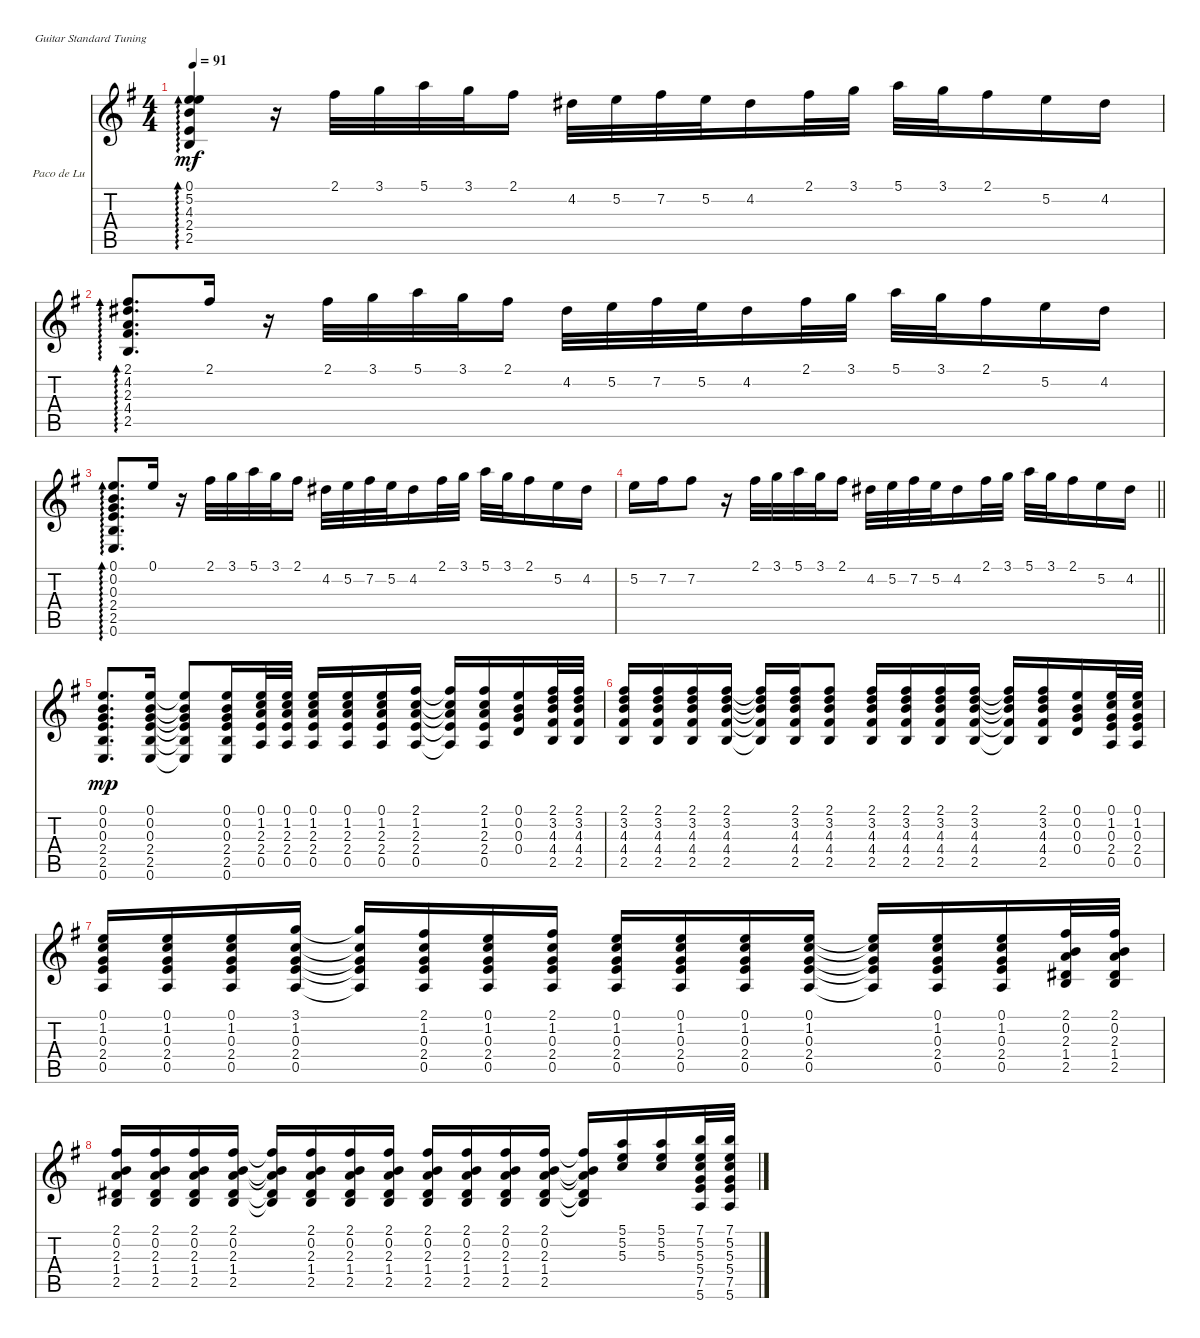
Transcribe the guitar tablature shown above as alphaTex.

\bracketExtendMode nobrackets
\firstSystemTrackNameOrientation horizontal
\otherSystemsTrackNameOrientation horizontal
\track ("Paco de Lucía (Nylon)" "Paco de Lu") {instrument acousticguitarnylon}
\staff {score tabs}
\tuning (E4 B3 G3 D3 A2 E2)
\ts (4 4)
\tempo 91
\clef g2
\ks g
(0.1 5.2 4.3 2.4 2.5).4{ad 0 dy mf} r.16 2.1.32 3.1.32 5.1.32 3.1.32 2.1.16 4.2.32 5.2.32 7.2.32 5.2.32 4.2.16 2.1.32 3.1.32 5.1.32 3.1.32 2.1.16 5.2.16 4.2.16 |
(2.1 4.2 2.3 4.4 2.5).8{d ad 0} 2.1.16 r.16 2.1.32 3.1.32 5.1.32 3.1.32 2.1.16 4.2.32 5.2.32 7.2.32 5.2.32 4.2.16 2.1.32 3.1.32 5.1.32 3.1.32 2.1.16 5.2.16 4.2.16 |
(0.1 0.2 0.3 2.4 2.5 0.6).8{d ad 0} 0.1.16 r.16 2.1.32 3.1.32 5.1.32 3.1.32 2.1.16 4.2.32 5.2.32 7.2.32 5.2.32 4.2.16 2.1.32 3.1.32 5.1.32 3.1.32 2.1.16 5.2.16 4.2.16 |
\barLineRight lightlight
5.2.16 7.2.16 7.2.8 r.16 2.1.32 3.1.32 5.1.32 3.1.32 2.1.16 4.2.32 5.2.32 7.2.32 5.2.32 4.2.16 2.1.32 3.1.32 5.1.32 3.1.32 2.1.16 5.2.16 4.2.16 |
\section ("" "")
(0.1 0.2 0.3 2.4 2.5 0.6).8{d dy mp} (0.1 0.2 0.3 2.4 2.5 0.6).16 (0.1{t} 0.2{t} 0.3{t} 2.4{t} 2.5{t} 0.6{t}).8 (0.1 0.2 0.3 2.4 2.5 0.6).16 (0.1 1.2 2.3 2.4 0.5).32 (0.1 1.2 2.3 2.4 0.5).32 (0.1 1.2 2.3 2.4 0.5).16 (0.1 1.2 2.3 2.4 0.5).16 (0.1 1.2 2.3 2.4 0.5).16 (2.1 1.2 2.3 2.4 0.5).16 (2.1{t} 1.2{t} 2.3{t} 2.4{t} 0.5{t}).16 (2.1 1.2 2.3 2.4 0.5).16 (0.1 0.2 0.3 0.4).16 (2.1 3.2 4.3 4.4 2.5).32 (2.1 3.2 4.3 4.4 2.5).32 |
(2.1 3.2 4.3 4.4 2.5).16 (2.1 3.2 4.3 4.4 2.5).16 (2.1 3.2 4.3 4.4 2.5).16 (2.1 3.2 4.3 4.4 2.5).16 (2.1{t} 3.2{t} 4.3{t} 4.4{t} 2.5{t}).16 (2.1 3.2 4.3 4.4 2.5).16 (2.1 3.2 4.3 4.4 2.5).8 (2.1 3.2 4.3 4.4 2.5).16 (2.1 3.2 4.3 4.4 2.5).16 (2.1 3.2 4.3 4.4 2.5).16 (2.1 3.2 4.3 4.4 2.5).16 (2.1{t} 3.2{t} 4.3{t} 4.4{t} 2.5{t}).16 (2.1 3.2 4.3 4.4 2.5).16 (0.1 0.2 0.3 0.4).16 (0.1 1.2 0.3 2.4 0.5).32 (0.1 1.2 0.3 2.4 0.5).32 |
(0.1 1.2 0.3 2.4 0.5).16 (0.1 1.2 0.3 2.4 0.5).16 (0.1 1.2 0.3 2.4 0.5).16 (3.1 1.2 0.3 2.4 0.5).16 (3.1{t} 1.2{t} 0.3{t} 2.4{t} 0.5{t}).16 (2.1 1.2 0.3 2.4 0.5).16 (0.1 1.2 0.3 2.4 0.5).16 (2.1 1.2 0.3 2.4 0.5).16 (0.1 1.2 0.3 2.4 0.5).16 (0.1 1.2 0.3 2.4 0.5).16 (0.1 1.2 0.3 2.4 0.5).16 (0.1 1.2 0.3 2.4 0.5).16 (0.1{t} 1.2{t} 0.3{t} 2.4{t} 0.5{t}).16 (0.1 1.2 0.3 2.4 0.5).16 (0.1 1.2 0.3 2.4 0.5).16 (2.1 0.2 2.3 1.4 2.5).32 (2.1 0.2 2.3 1.4 2.5).32 |
(2.1 0.2 2.3 1.4 2.5).16 (2.1 0.2 2.3 1.4 2.5).16 (2.1 0.2 2.3 1.4 2.5).16 (2.1 0.2 2.3 1.4 2.5).16 (2.1{t} 0.2{t} 2.3{t} 1.4{t} 2.5{t}).16 (2.1 0.2 2.3 1.4 2.5).16 (2.1 0.2 2.3 1.4 2.5).16 (2.1 0.2 2.3 1.4 2.5).16 (2.1 0.2 2.3 1.4 2.5).16 (2.1 0.2 2.3 1.4 2.5).16 (2.1 0.2 2.3 1.4 2.5).16 (2.1 0.2 2.3 1.4 2.5).16 (2.1{t} 0.2{t} 2.3{t} 1.4{t} 2.5{t}).16 (5.1 5.2 5.3).16 (5.1 5.2 5.3).16 (7.1 5.2 5.3 5.4 7.5 5.6).32 (7.1 5.2 5.3 5.4 7.5 5.6).32
